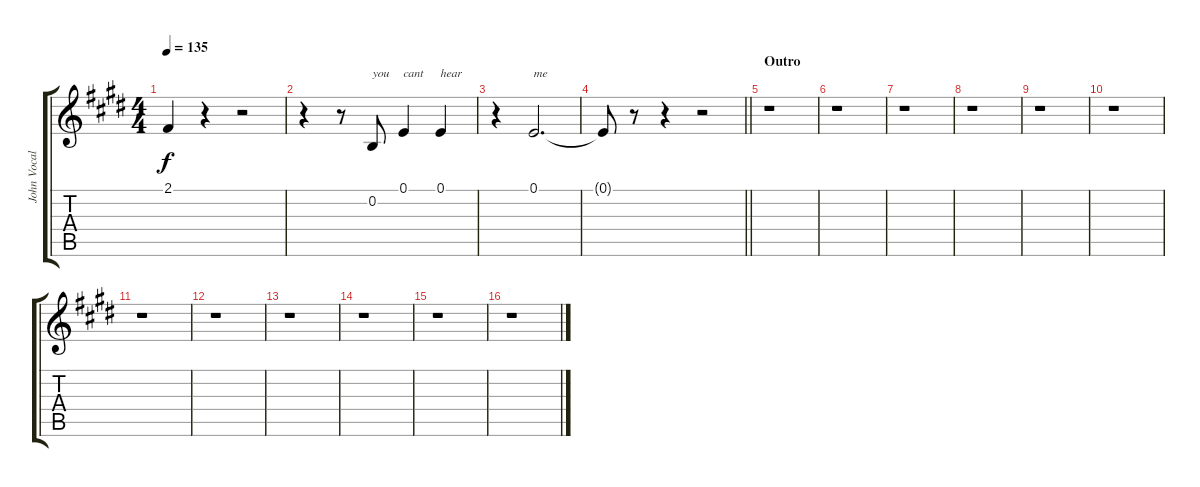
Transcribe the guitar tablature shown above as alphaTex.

\track ("John Vocals" "John Vocal") {instrument altosax}
\staff {score tabs}
\tuning (E4 B3 G3 D3 A2 E2) {hide}
\ts (4 4)
\tempo 135
\clef g2
\ks e
2.1{t}.4{dy f} r.4 r.2 |
r.4 r.8 0.2.8{txt "you"} 0.1.4{txt "cant"} 0.1.4{txt "hear"} |
r.4 0.1.2{d txt "me"} |
\barLineRight lightlight
0.1{t}.8 r.8 r.4 r.2 |
\section ("" "Outro")
r.1 |
r.1 |
r.1 |
r.1 |
r.1 |
r.1 |
r.1 |
r.1 |
r.1 |
r.1 |
r.1 |
r.1
